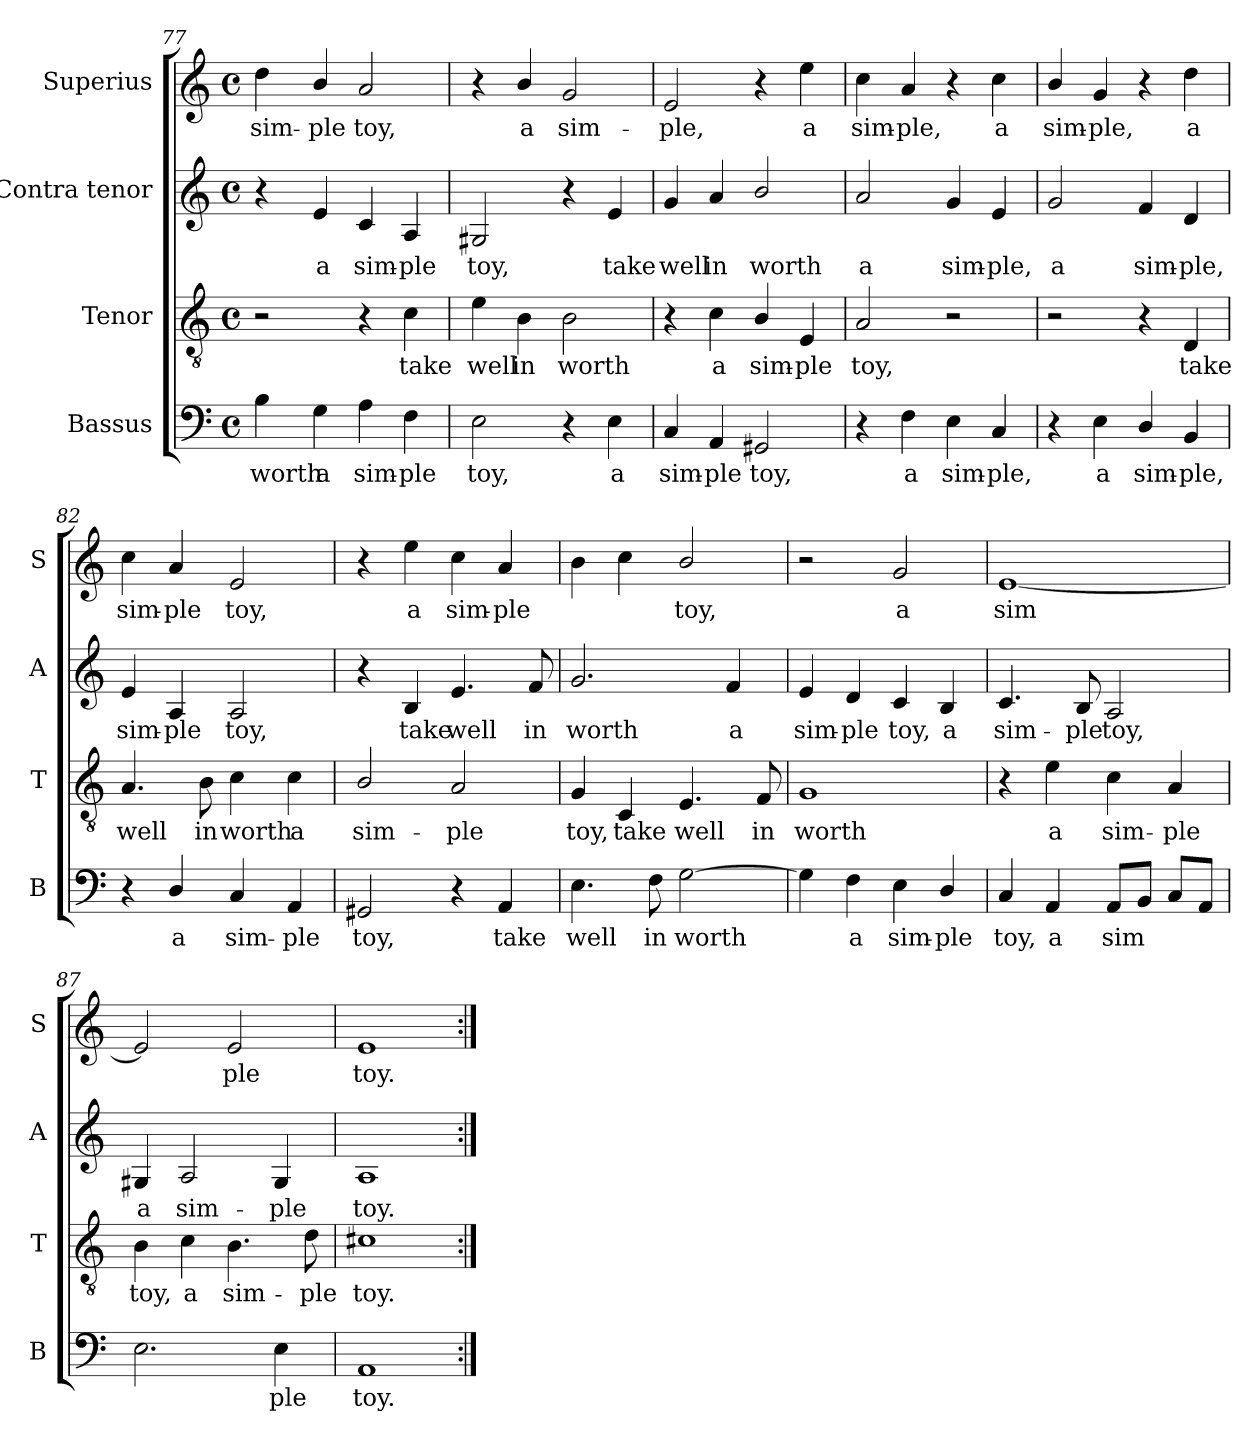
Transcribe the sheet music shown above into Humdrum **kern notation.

**kern	**text	**kern	**text	**kern	**text	**kern	**text
*part4	*part4	*part3	*part3	*part2	*part2	*part1	*part1
*staff4	*staff4	*staff3	*staff3	*staff2	*staff2	*staff1	*staff1
*I"Bassus	*	*I"Tenor	*	*I"Contra tenor	*	*I"Superius	*
*I'B	*	*I'T	*	*I'A	*	*I'S	*
*clefF4	*	*clefGv2	*	*clefG2	*	*clefG2	*
*k[]	*	*k[]	*	*k[]	*	*k[]	*
*C:	*	*C:	*	*C:	*	*C:	*
*M4/4	*	*M4/4	*	*M4/4	*	*M4/4	*
*met(c)	*	*met(c)	*	*met(c)	*	*met(c)	*
=77	=77	=77	=77	=77	=77	=77	=77
!	!LO:LY:b	!	!	!	!	!	!LO:LY:b
4B\	worth	2r	.	4r	.	4dd\	sim-
!	!LO:LY:b	!	!	!	!LO:LY:b	!	!LO:LY:b
4G\	a	.	.	4e/	a	4b/	-ple
!	!LO:LY:b	!	!	!	!LO:LY:b	!	!LO:LY:b
4A\	sim-	4r	.	4c/	sim-	2a/	toy,
!	!LO:LY:b	!	!LO:LY:b	!	!LO:LY:b	!	!
4F\	-ple	4c\	take	4A/	-ple	.	.
=78	=78	=78	=78	=78	=78	=78	=78
!	!LO:LY:b	!	!LO:LY:b	!	!LO:LY:b	!	!
2E\	toy,	4e\	well	2G#X/	toy,	4r	.
!	!	!	!LO:LY:b	!	!	!	!LO:LY:b
.	.	4B\	in	.	.	4b/	a
!	!	!	!LO:LY:b	!	!	!	!LO:LY:b
4r	.	2B\	worth	4r	.	2g/	sim-
!	!LO:LY:b	!	!	!	!LO:LY:b	!	!
4E\	a	.	.	4e/	take	.	.
!!LO:LB:g=z
=79	=79	=79	=79	=79	=79	=79	=79
!	!LO:LY:b	!	!	!	!LO:LY:b	!	!LO:LY:b
4C/	sim-	4r	.	4g/	well	2e/	-ple,
!	!LO:LY:b	!	!LO:LY:b	!	!LO:LY:b	!	!
4AA/	-ple	4c\	a	4a/	in	.	.
!	!LO:LY:b	!	!LO:LY:b	!	!LO:LY:b	!	!
2GG#X/	toy,	4B/	sim-	2b/	worth	4r	.
!	!	!	!LO:LY:b	!	!	!	!LO:LY:b
.	.	4E/	-ple	.	.	4ee\	a
=80	=80	=80	=80	=80	=80	=80	=80
!	!	!	!LO:LY:b	!	!LO:LY:b	!	!LO:LY:b
4r	.	2A/	toy,	2a/	a	4cc\	sim-
!	!LO:LY:b	!	!	!	!	!	!LO:LY:b
4F\	a	.	.	.	.	4a/	-ple,
!	!LO:LY:b	!	!	!	!LO:LY:b	!	!
4E\	sim-	2r	.	4g/	sim-	4r	.
!	!LO:LY:b	!	!	!	!LO:LY:b	!	!LO:LY:b
4C/	-ple,	.	.	4e/	-ple,	4cc\	a
=81	=81	=81	=81	=81	=81	=81	=81
!	!	!	!	!	!LO:LY:b	!	!LO:LY:b
4r	.	2r	.	2g/	a	4b/	sim-
!	!LO:LY:b	!	!	!	!	!	!LO:LY:b
4E\	a	.	.	.	.	4g/	-ple,
!	!LO:LY:b	!	!	!	!LO:LY:b	!	!
4D/	sim-	4r	.	4f/	sim-	4r	.
!	!LO:LY:b	!	!LO:LY:b	!	!LO:LY:b	!	!LO:LY:b
4BB/	-ple,	4D/	take	4d/	-ple,	4dd\	a
=82	=82	=82	=82	=82	=82	=82	=82
!	!	!	!LO:LY:b	!	!LO:LY:b	!	!LO:LY:b
4r	.	4.A/	well	4e/	sim-	4cc\	sim-
!	!LO:LY:b	!	!	!	!LO:LY:b	!	!LO:LY:b
4D/	a	.	.	4A/	-ple	4a/	-ple
!	!	!	!LO:LY:b	!	!	!	!
.	.	8B\	in	.	.	.	.
!	!LO:LY:b	!	!LO:LY:b	!	!LO:LY:b	!	!LO:LY:b
4C/	sim-	4c\	worth	2A/	toy,	2e/	toy,
!	!LO:LY:b	!	!LO:LY:b	!	!	!	!
4AA/	-ple	4c\	a	.	.	.	.
=83	=83	=83	=83	=83	=83	=83	=83
!	!LO:LY:b	!	!LO:LY:b	!	!	!	!
2GG#X/	toy,	2B/	sim-	4r	.	4r	.
!	!	!	!	!	!LO:LY:b	!	!LO:LY:b
.	.	.	.	4B/	take	4ee\	a
!	!	!	!LO:LY:b	!	!LO:LY:b	!	!LO:LY:b
4r	.	2A/	-ple	4.e/	well	4cc\	sim-
!	!LO:LY:b	!	!	!	!	!	!LO:LY:b
4AA/	take	.	.	.	.	4a/	-ple
!	!	!	!	!	!LO:LY:b	!	!
.	.	.	.	8f/	in	.	.
!!LO:LB:g=z
=84	=84	=84	=84	=84	=84	=84	=84
!	!LO:LY:b	!	!LO:LY:b	!	!LO:LY:b	!	!
4.E\	well	4G/	toy,	2.g/	worth	4b\	.
!	!	!	!LO:LY:b	!	!	!	!
.	.	4C/	take	.	.	4cc\	.
!	!LO:LY:b	!	!	!	!	!	!
8F\	in	.	.	.	.	.	.
!	!LO:LY:b	!	!LO:LY:b	!	!	!	!LO:LY:b
[2G\	worth	4.E/	well	.	.	2b/	toy,
!	!	!	!	!	!LO:LY:b	!	!
.	.	.	.	4f/	a	.	.
!	!	!	!LO:LY:b	!	!	!	!
.	.	8F/	in	.	.	.	.
=85	=85	=85	=85	=85	=85	=85	=85
!	!	!	!LO:LY:b	!	!LO:LY:b	!	!
4G\]	.	1G	worth	4e/	sim-	2r	.
!	!LO:LY:b	!	!	!	!LO:LY:b	!	!
4F\	a	.	.	4d/	-ple	.	.
!	!LO:LY:b	!	!	!	!LO:LY:b	!	!LO:LY:b
4E\	sim-	.	.	4c/	toy,	2g/	a
!	!LO:LY:b	!	!	!	!LO:LY:b	!	!
4D/	-ple	.	.	4B/	a	.	.
=86	=86	=86	=86	=86	=86	=86	=86
!	!LO:LY:b	!	!	!	!LO:LY:b	!	!LO:LY:b
4C/	toy,	4r	.	4.c/	sim-	[1e	sim­
!	!LO:LY:b	!	!LO:LY:b	!	!	!	!
4AA/	a	4e\	a	.	.	.	.
!	!	!	!	!	!LO:LY:b	!	!
.	.	.	.	8B/	-ple	.	.
!	!LO:LY:b	!	!LO:LY:b	!	!LO:LY:b	!	!
8AA/L	sim­	4c\	sim-	2A/	toy,	.	.
8BB/J	.	.	.	.	.	.	.
!	!	!	!LO:LY:b	!	!	!	!
8C/L	.	4A/	-ple	.	.	.	.
8AA/J	.	.	.	.	.	.	.
=87	=87	=87	=87	=87	=87	=87	=87
!	!	!	!LO:LY:b	!	!LO:LY:b	!	!
2.E\	.	4B\	toy,	4G#X/	a	2e/]	.
!	!	!	!LO:LY:b	!	!LO:LY:b	!	!
.	.	4c\	a	2A/	sim-	.	.
!	!	!	!LO:LY:b	!	!	!	!LO:LY:b
.	.	4.B\	sim-	.	.	2e/	ple
!	!LO:LY:b	!	!	!	!LO:LY:b	!	!
4E\	ple	.	.	4G#/	-ple	.	.
!	!	!	!LO:LY:b	!	!	!	!
.	.	8d\	-ple	.	.	.	.
=88	=88	=88	=88	=88	=88	=88	=88
!	!LO:LY:b	!	!LO:LY:b	!	!LO:LY:b	!	!LO:LY:b
1AA	toy.	1c#X	toy.	1A	toy.	1e	toy.
=:|!	=:|!	=:|!	=:|!	=:|!	=:|!	=:|!	=:|!
*-	*-	*-	*-	*-	*-	*-	*-
